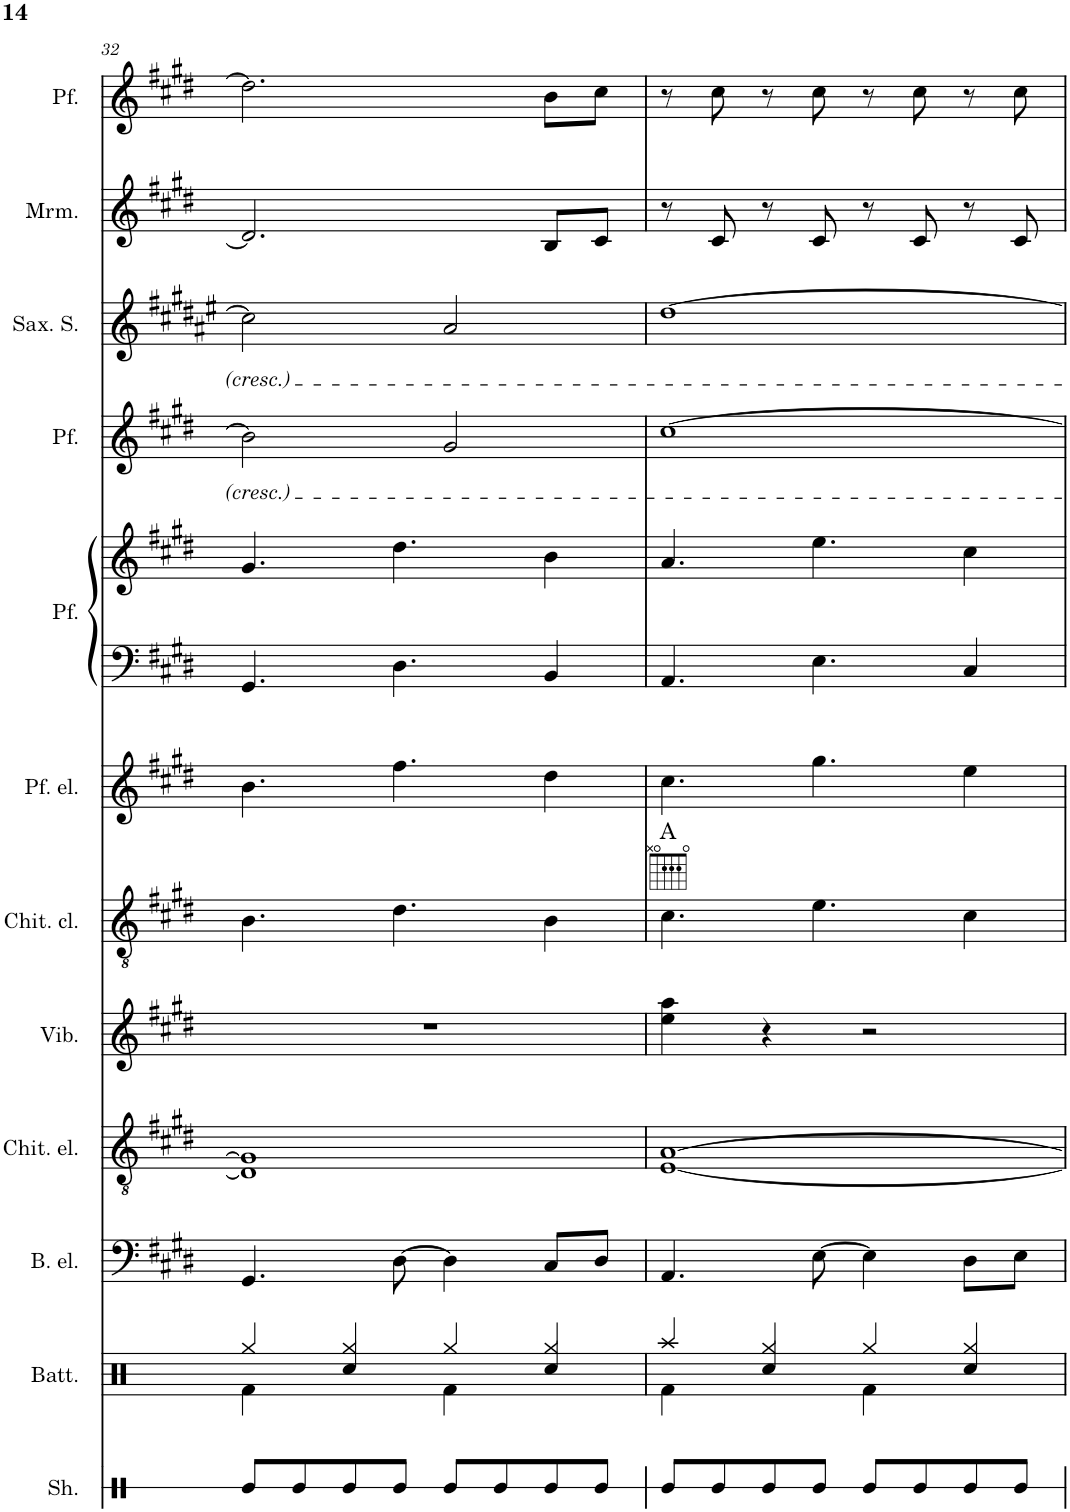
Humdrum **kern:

**kern	**kern	**kern	**kern	**kern	**kern	**harte	**kern	**kern	**kern	**kern	**kern	**kern	**kern
*part12	*part11	*part10	*part9	*part8	*part7	*part7	*part6	*part5	*part5	*part4	*part3	*part2	*part1
*staff13	*staff12	*staff11	*staff10	*staff9	*staff8	*	*staff7	*staff6	*staff5	*staff4	*staff3	*staff2	*staff1
*I"Shaker	*I"Batteria	*I"Basso elettrico	*I"Chitarra elettrica	*I"Vibrafono	*I"Chitarra acustica	*	*I"Piano elettrico	*I"Piano	*	*I"Piano	*I"Saxophone Soprano	*I"Marimba	*I"Piano
*I'Sh.	*I'Batt.	*I'B. el.	*I'Chit. el.	*I'Vib.	*	*	*	*	*	*	*I'Sax. S.	*I'Mrm.	*
!!LO:PB:g=z
*clefX	*clefX	*clefF4	*clefGv2	*clefG2	*clefGv2	*	*clefG2	*clefF4	*clefG2	*clefG2	*clefG2	*clefG2	*clefG2
*	*	*Trd7c12	*	*	*	*	*	*	*	*	*Trd1c2	*	*Trd1c2
*k[]	*k[]	*k[f#c#g#d#]	*k[f#c#g#d#]	*k[f#c#g#d#]	*k[f#c#g#d#]	*	*k[f#c#g#d#]	*k[f#c#g#d#]	*k[f#c#g#d#]	*k[f#c#g#d#]	*k[f#c#g#d#a#e#]	*k[f#c#g#d#]	*k[f#c#g#d#]
*M4/4	*M4/4	*M4/4	*M4/4	*M4/4	*M4/4	*	*M4/4	*M4/4	*M4/4	*M4/4	*M4/4	*M4/4	*M4/4
=32	=32	=32	=32	=32	=32	=32	=32	=32	=32	=32	=32	=32	=32
*	*^	*	*	*	*	*	*	*	*	*	*	*	*
8Re/L	4Rgg/	4Rf\	4.GG#/	1D#] 1G#]	1r	4.B\	.	4.b\	4.GG#/	4.g#/	2b\]	2cc#\]	2.d#/]	2.dd#\]
8Re/	.	.	.	.	.	.	.	.	.	.	.	.	.	.
8Re/	4Rgg/	4Rcc/	.	.	.	.	.	.	.	.	.	.	.	.
8Re/J	.	.	[8D#\	.	.	4.d#\	.	4.ff#\	4.D#\	4.dd#\	.	.	.	.
8Re/L	4Rgg/	4Rf\	4D#\]	.	.	.	.	.	.	.	2g#/	2a#/	.	.
8Re/	.	.	.	.	.	.	.	.	.	.	.	.	.	.
8Re/	4Rgg/	4Rcc/	8C#/L	.	.	4B\	.	4dd#\	4BB/	4b\	.	.	8B/L	8b\L
8Re/J	.	.	8D#/J	.	.	.	.	.	.	.	.	.	8c#/J	8cc#\J
=33	=33	=33	=33	=33	=33	=33	=33	=33	=33	=33	=33	=33	=33	=33
8Re/L	4Raa/	4Rf\	4.AA/	[1E [1A	4ee\ 4aa\	4.c#\	A:maj	4.cc#\	4.AA/	4.a/	[1cc#	[1dd#	8r	8r
8Re/	.	.	.	.	.	.	.	.	.	.	.	.	8c#/	8cc#\
8Re/	4Rgg/	4Rcc/	.	.	4r	.	.	.	.	.	.	.	8r	8r
8Re/J	.	.	[8E\	.	.	4.e\	.	4.gg#\	4.E\	4.ee\	.	.	8c#/	8cc#\
8Re/L	4Rgg/	4Rf\	4E\]	.	2r	.	.	.	.	.	.	.	8r	8r
8Re/	.	.	.	.	.	.	.	.	.	.	.	.	8c#/	8cc#\
8Re/	4Rgg/	4Rcc/	8D#\L	.	.	4c#\	.	4ee\	4C#/	4cc#\	.	.	8r	8r
8Re/J	.	.	8E\J	.	.	.	.	.	.	.	.	.	8c#/	8cc#\
*	*v	*v	*	*	*	*	*	*	*	*	*	*	*	*
=	=	=	=	=	=	=	=	=	=	=	=	=	=
*-	*-	*-	*-	*-	*-	*-	*-	*-	*-	*-	*-	*-	*-
